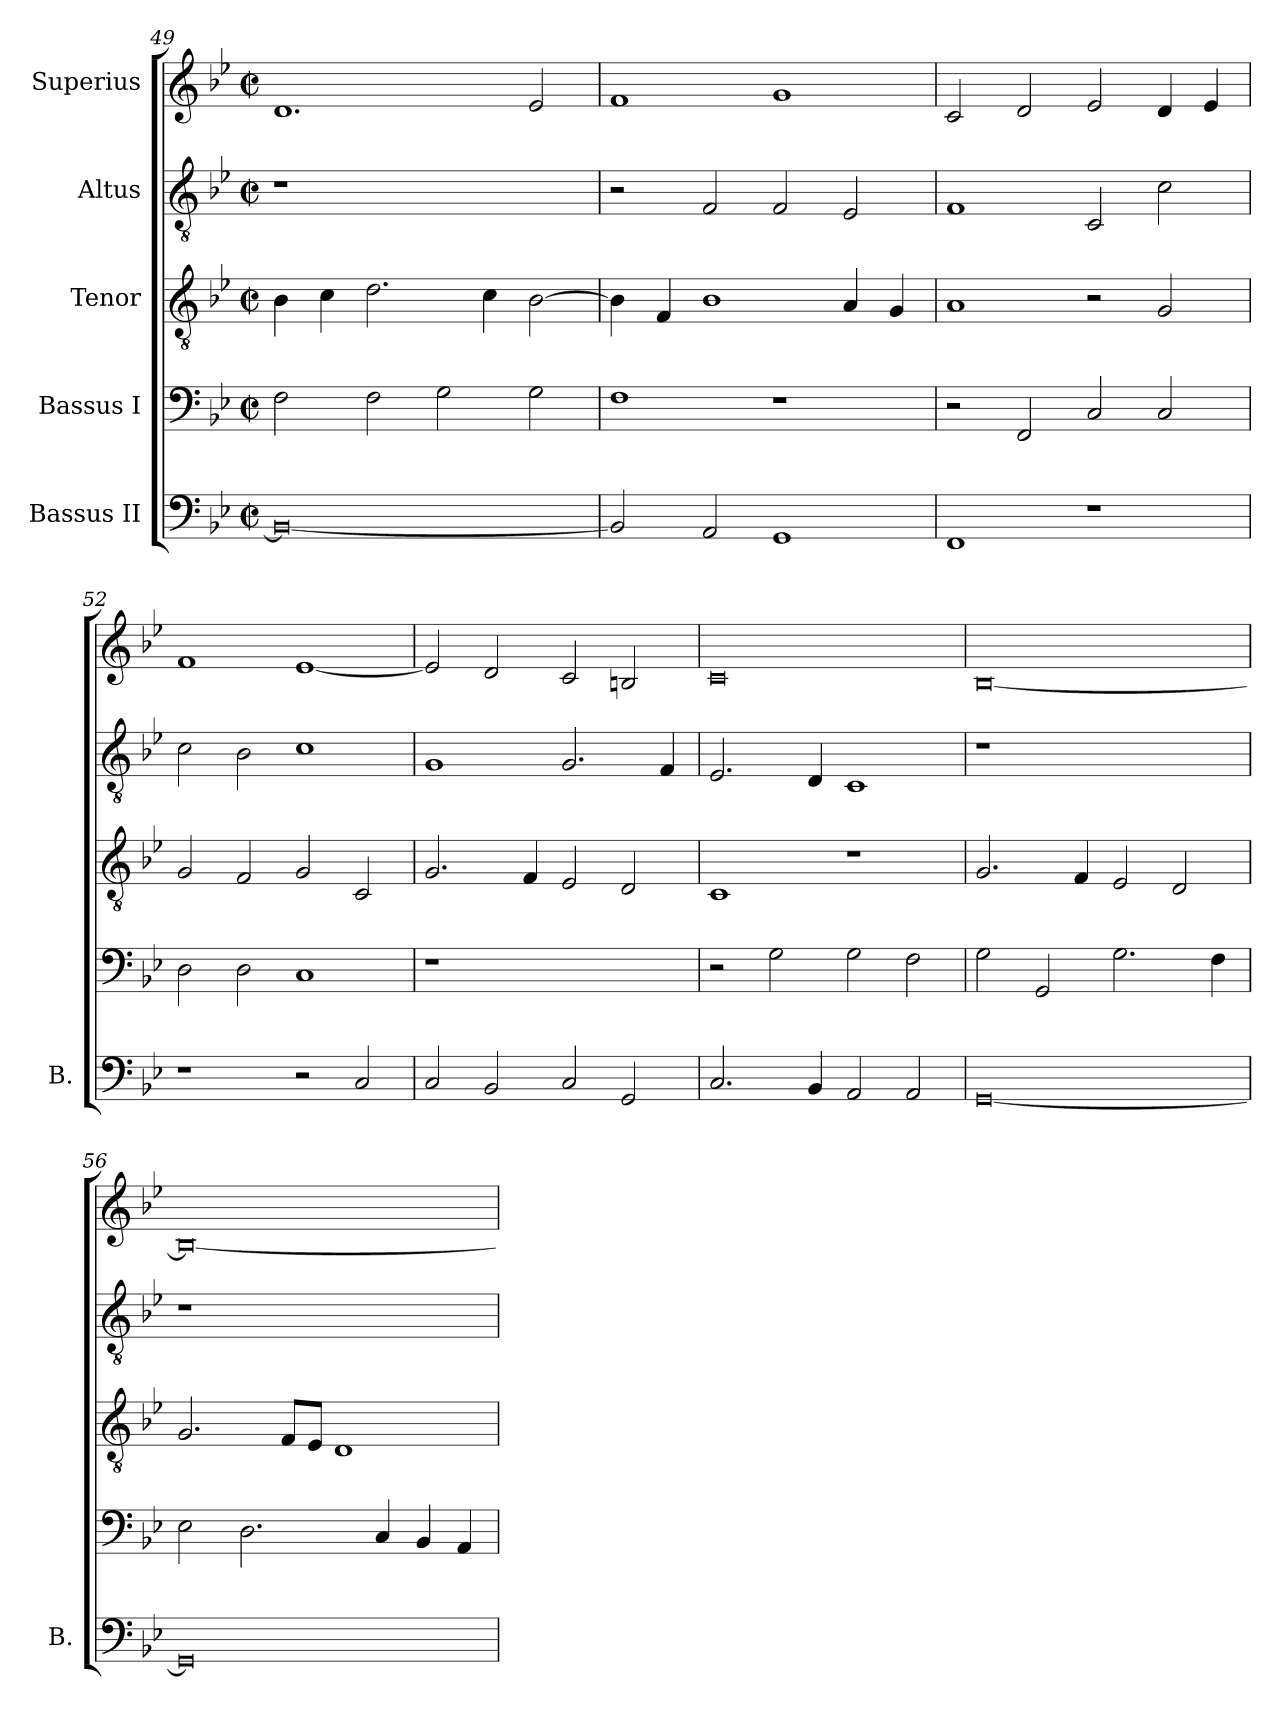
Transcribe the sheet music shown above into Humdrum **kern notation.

**kern	**kern	**kern	**kern	**kern
*part5	*part4	*part3	*part2	*part1
*staff5	*staff4	*staff3	*staff2	*staff1
*I"Bassus II	*I"Bassus I	*I"Tenor	*I"Altus	*I"Superius
*I'B.	*	*	*	*
!!LO:PB:g=z
*clefF4	*clefF4	*clefGv2	*clefGv2	*clefG2
*	*	*ITrd7c12	*ITrd7c12	*
*k[b-e-]	*k[b-e-]	*k[b-e-]	*k[b-e-]	*k[b-e-]
*B-:	*B-:	*B-:	*B-:	*B-:
*M2/2	*M2/2	*M2/2	*M2/2	*M2/2
*met(c|)	*met(c|)	*met(c|)	*met(c|)	*met(c|)
=49	=49	=49	=49	=49
!	!	!	!LO:N:vis=1	!
0BB-i_<	2Fi\	4BB-i\	1r	1.di
.	.	4Ci\	.	.
.	2Fi\	2.Di\	.	.
.	2Gi\	.	1ryy	.
.	.	4Ci\	.	.
.	2Gi\	[>2BB-i\	.	2e-i/
=50	=50	=50	=50	=50
2BB-i/]	1Fi	4BB-i\]	2r	1fi
.	.	4FFi/	.	.
2AAi/	.	1BB-i	2FFi/	.
1GGi	1r	.	2FFi/	1gi
.	.	4AAi/	2EE-i/	.
.	.	4GGi/	.	.
=51	=51	=51	=51	=51
1FFi	2r	1AAi	1FFi	2ci/
.	2FFi/	.	.	2di/
1r	2Ci/	2r	2CCi/	2e-i/
.	2Ci/	2GGi/	2Ci\	4di/
.	.	.	.	4e-i/
=52	=52	=52	=52	=52
1r	2Di\	2GGi/	2Ci\	1fi
.	2Di\	2FFi/	2BB-i\	.
2r	1Ci	2GGi/	1Ci	[<1e-i
2Ci/	.	2CCi/	.	.
=53	=53	=53	=53	=53
!	!LO:N:vis=1	!	!	!
2Ci/	1r	2.GGi/	1GGi	2e-i/]
2BB-i/	.	.	.	2di/
.	.	4FFi/	.	.
2Ci/	1ryy	2EE-i/	2.GGi/	2ci/
2GGi/	.	2DDi/	.	2Bni/
.	.	.	4FFi/	.
!!LO:LB:g=z
=54	=54	=54	=54	=54
2.Ci/	2r	1CCi	2.EE-i/	0ci
.	2Gi\	.	.	.
4BB-i/	.	.	4DDi/	.
2AAi/	2Gi\	1r	1CCi	.
2AAi/	2Fi\	.	.	.
=55	=55	=55	=55	=55
!	!	!	!LO:N:vis=1	!
[<0GGi	2Gi\	2.GGi/	1r	[<0B-i
.	2GGi/	.	.	.
.	.	4FFi/	.	.
.	2.Gi\	2EE-i/	1ryy	.
.	.	2DDi/	.	.
.	4Fi\	.	.	.
=56	=56	=56	=56	=56
!	!	!	!LO:N:vis=1	!
0GGi]	2E-i\	2.GGi/	1r	0B-i_<
.	2.Di\	.	.	.
.	.	8FFi/L	.	.
.	.	8EE-i/J	.	.
.	.	1DDi	1ryy	.
.	4Ci/	.	.	.
.	4BB-i/	.	.	.
.	4AAi/	.	.	.
=	=	=	=	=
*-	*-	*-	*-	*-
